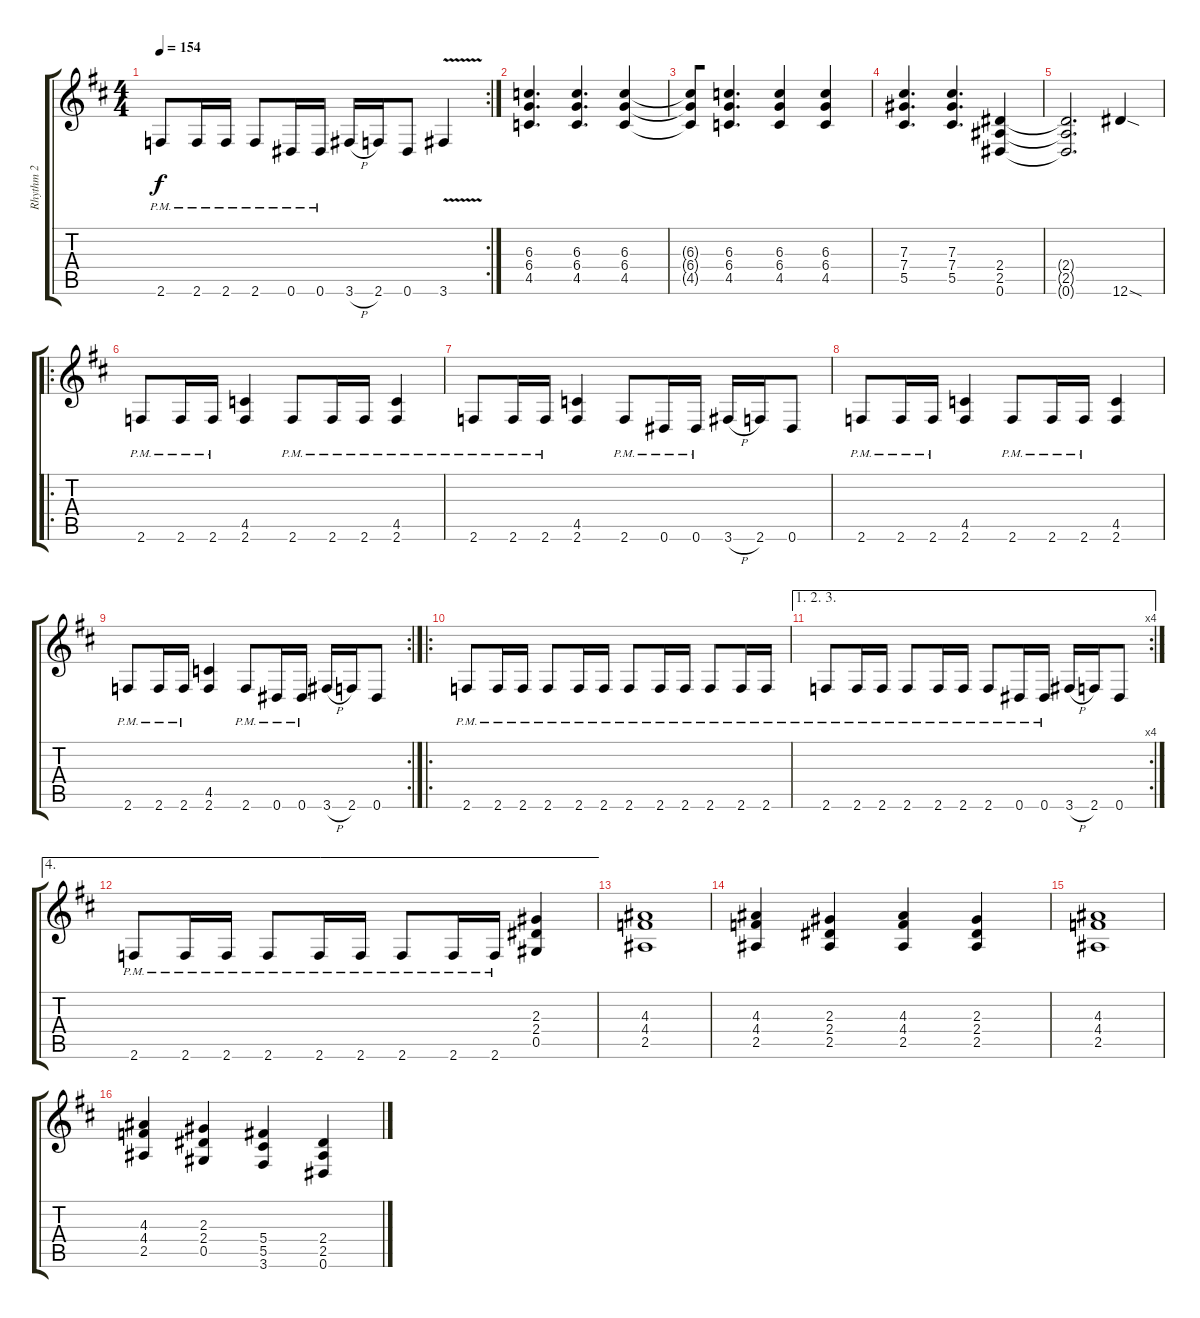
\track ("Rhythm 2" "Rhythm 2") {instrument distortionguitar}
\staff {score tabs}
\tuning (Eb4 Bb3 Gb3 Db3 Ab2 Eb2) {hide}
\rc 2
\ts (4 4)
\tempo 154
\clef g2
\ks d
2.6{pm}.8{dy f} 2.6{pm}.16 2.6{pm}.16 2.6{pm}.8 0.6{pm}.16 0.6{pm}.16 3.6{h}.16 2.6.16 0.6.8 3.6{v}.4 |
(6.3 6.4 4.5).4{d} (6.3 6.4 4.5).4{d} (6.3 6.4 4.5).4 |
(6.3{t} 6.4{t} 4.5{t}).8{beam merge} (6.3 6.4 4.5).4{d beam merge} (6.3 6.4 4.5).4{beam merge} (6.3 6.4 4.5).4 |
(7.3 7.4 5.5).4{d} (7.3 7.4 5.5).4{d} (2.4 2.5 0.6).4 |
(2.4{t} 2.5{t} 0.6{t}).2{d} 12.6{sod}.4 |
\ro
2.6{pm}.8 2.6{pm}.16 2.6{pm}.16 (4.5 2.6).4 2.6{pm}.8 2.6{pm}.16 2.6{pm}.16 (4.5{pm} 2.6{pm}).4 |
2.6{pm}.8 2.6{pm}.16 2.6{pm}.16 (4.5 2.6).4 2.6{pm}.8 0.6{pm}.16 0.6{pm}.16 3.6{h}.16 2.6.16 0.6.8 |
2.6{pm}.8 2.6{pm}.16 2.6{pm}.16 (4.5 2.6).4 2.6{pm}.8 2.6{pm}.16 2.6{pm}.16 (4.5 2.6).4 |
\rc 2
2.6{pm}.8 2.6{pm}.16 2.6{pm}.16 (4.5 2.6).4 2.6{pm}.8 0.6{pm}.16 0.6{pm}.16 3.6{h}.16 2.6.16 0.6.8 |
\ro
2.6{pm}.8 2.6{pm}.16 2.6{pm}.16 2.6{pm}.8 2.6{pm}.16 2.6{pm}.16 2.6{pm}.8 2.6{pm}.16 2.6{pm}.16 2.6{pm}.8 2.6{pm}.16 2.6{pm}.16 |
\ae (1 2 3)
\rc 4
2.6{pm}.8 2.6{pm}.16 2.6{pm}.16 2.6{pm}.8 2.6{pm}.16 2.6{pm}.16 2.6{pm}.8 0.6{pm}.16 0.6{pm}.16 3.6{h}.16 2.6.16 0.6.8 |
\ae 4
2.6{pm}.8 2.6{pm}.16 2.6{pm}.16 2.6{pm}.8 2.6{pm}.16 2.6{pm}.16 2.6{pm}.8 2.6{pm}.16 2.6{pm}.16 (2.3 2.4 0.5).4 |
(4.3 4.4 2.5).1 |
(4.3 4.4 2.5).4 (2.3 2.4 2.5).4 (4.3 4.4 2.5).4 (2.3 2.4 2.5).4 |
(4.3 4.4 2.5).1 |
(4.3 4.4 2.5).4 (2.3 2.4 0.5).4 (5.4 5.5 3.6).4 (2.4 2.5 0.6).4
